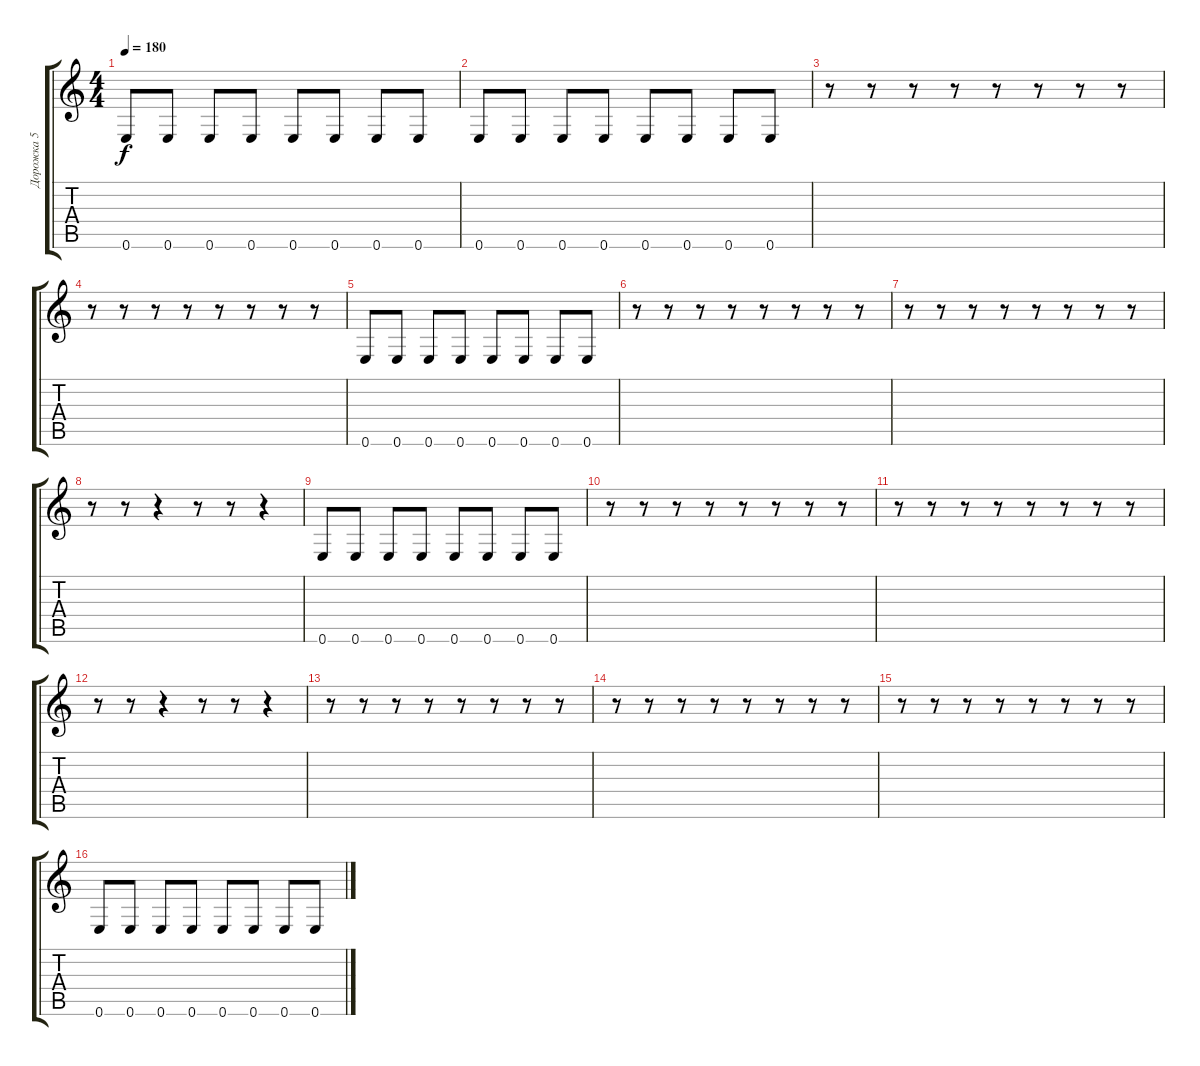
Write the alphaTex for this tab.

\track ("Дорожка 5" "Дорожка 5") {instrument electricbasspick}
\staff {score tabs}
\tuning (E4 B3 G3 D3 A2 E2) {hide}
\ts (4 4)
\tempo 180
\clef g2
\ks c
0.6.8{dy f} 0.6.8 0.6.8 0.6.8 0.6.8 0.6.8 0.6.8 0.6.8 |
0.6.8 0.6.8 0.6.8 0.6.8 0.6.8 0.6.8 0.6.8 0.6.8 |
r.8 r.8 r.8 r.8 r.8 r.8 r.8 r.8 |
r.8 r.8 r.8 r.8 r.8 r.8 r.8 r.8 |
0.6.8 0.6.8 0.6.8 0.6.8 0.6.8 0.6.8 0.6.8 0.6.8 |
r.8 r.8 r.8 r.8 r.8 r.8 r.8 r.8 |
r.8 r.8 r.8 r.8 r.8 r.8 r.8 r.8 |
r.8 r.8 r.4 r.8 r.8 r.4 |
0.6.8 0.6.8 0.6.8 0.6.8 0.6.8 0.6.8 0.6.8 0.6.8 |
r.8 r.8 r.8 r.8 r.8 r.8 r.8 r.8 |
r.8 r.8 r.8 r.8 r.8 r.8 r.8 r.8 |
r.8 r.8 r.4 r.8 r.8 r.4 |
r.8 r.8 r.8 r.8 r.8 r.8 r.8 r.8 |
r.8 r.8 r.8 r.8 r.8 r.8 r.8 r.8 |
r.8 r.8 r.8 r.8 r.8 r.8 r.8 r.8 |
0.6.8 0.6.8 0.6.8 0.6.8 0.6.8 0.6.8 0.6.8 0.6.8
